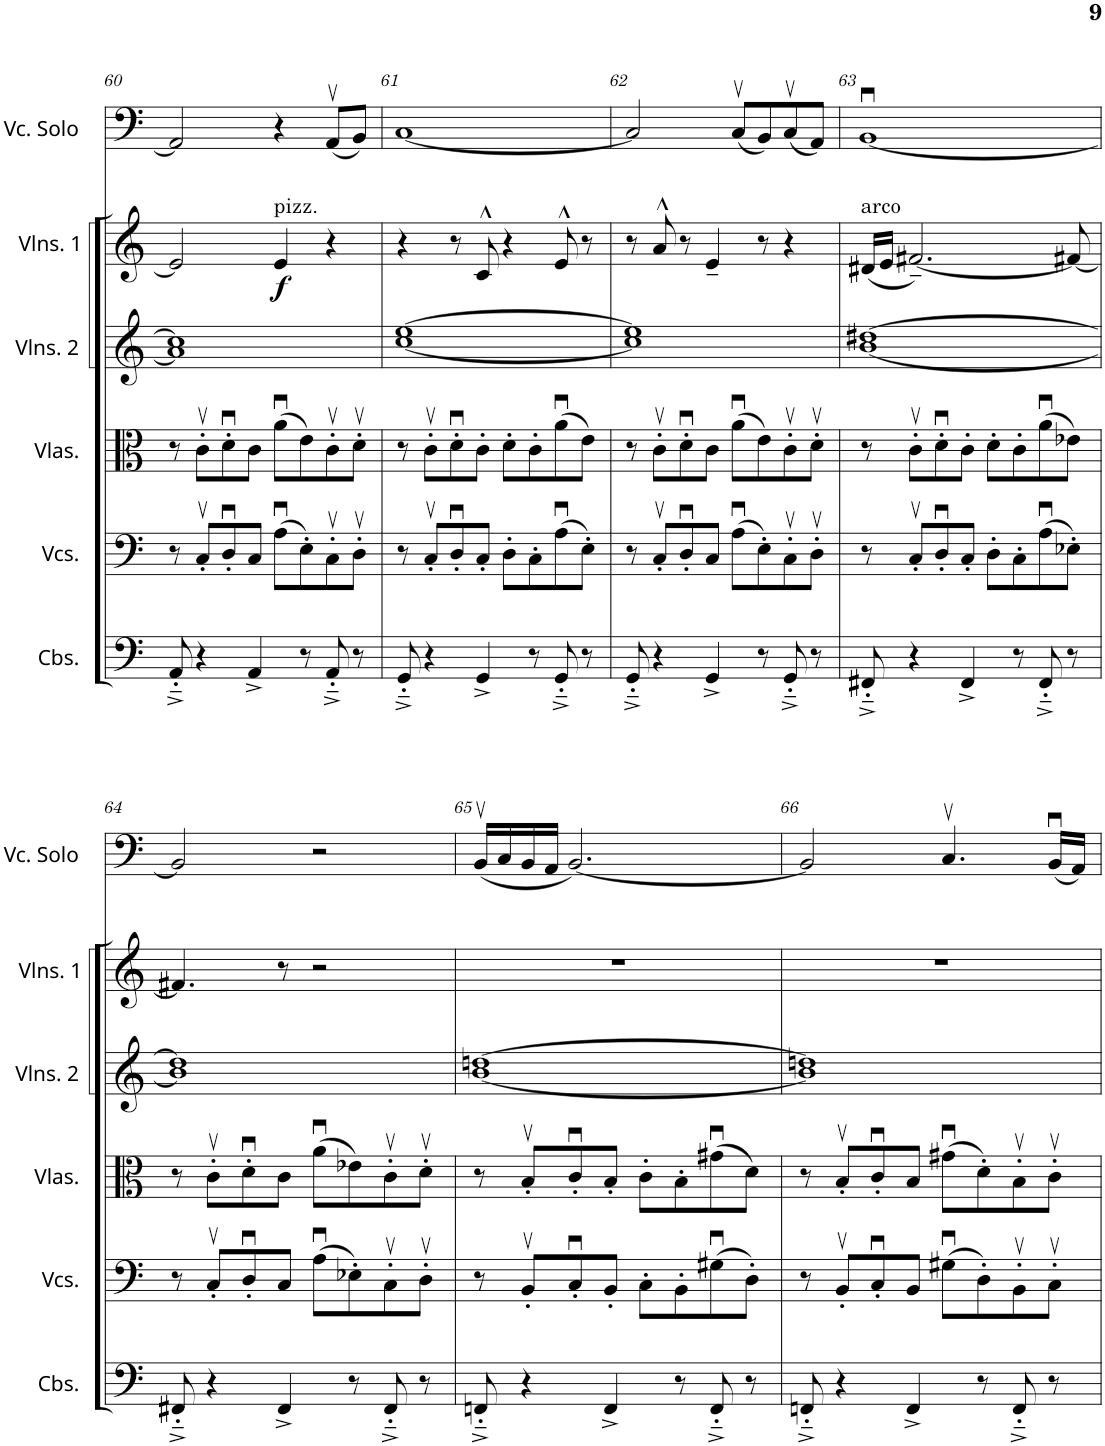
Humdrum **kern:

**kern	**kern	**kern	**kern	**kern	**dynam	**kern
*part6	*part5	*part4	*part3	*part2	*part2	*part1
*staff6	*staff5	*staff4	*staff3	*staff2	*staff2	*staff1
*I"Contrabasses	*I"Violoncellos	*I"Violas	*I"Violins 2	*I"Violins 1	*	*I"Violoncello Solo
*I'Cbs.	*I'Vcs.	*I'Vlas.	*I'Vlns. 2	*I'Vlns. 1	*	*I'Vc. Solo
!!LO:PB:g=z
*clefF4	*clefF4	*clefC3	*clefG2	*clefG2	*	*clefF4
*Trd7c12	*	*	*	*	*	*
*k[]	*k[]	*k[]	*k[]	*k[]	*	*k[]
*M4/4	*M4/4	*M4/4	*M4/4	*M4/4	*	*M4/4
=60	=60	=60	=60	=60	=60	=60
8AA'~^/	8r	8r	1a] 1cc]	2e/]	.	2AA/]
4r	8Cv'/L	8cv'\L	.	.	.	.
.	8Du'/	8du'\	.	.	.	.
4AA^/	8C/J	8c\J	.	.	.	.
!	!	!	!	!LO:TX:a:t=pizz.	!	!
!	!	!	!	!	!LO:DY:b	!
.	(8Au\L	(8au\L	.	4e/	f	4r
8r	8E'\)	8e\)	.	.	.	.
8AA'~^/	8Cv'\	8cv'\	.	4r	.	(8AAv/L
8r	8Dv'\J	8dv'\J	.	.	.	8BB/J)
=61	=61	=61	=61	=61	=61	=61
8GG'~^/	8r	8r	[1cc [1ee	4r	.	[1C
4r	8Cv'/L	8cv'\L	.	.	.	.
.	8Du'/	8du'\	.	8r	.	.
4GG^/	8C'/J	8c'\J	.	8c^^/	.	.
.	8D'\L	8d'\L	.	4r	.	.
8r	8C'\	8c'\	.	.	.	.
8GG'~^/	(8Au\	(8au\	.	8e^^/	.	.
8r	8E'\J)	8e\J)	.	8r	.	.
=62	=62	=62	=62	=62	=62	=62
8GG'~^/	8r	8r	1cc] 1ee]	8r	.	2C/]
4r	8Cv'/L	8cv'\L	.	8a^^/	.	.
.	8Du'/	8du'\	.	8r	.	.
4GG^/	8C/J	8c\J	.	4e~/	.	.
.	(8Au\L	(8au\L	.	.	.	(8Cv/L
8r	8E'\)	8e\)	.	8r	.	8BB/)
8GG'~^/	8Cv'\	8cv'\	.	4r	.	(8Cv/
8r	8Dv'\J	8dv'\J	.	.	.	8AA/J)
=63	=63	=63	=63	=63	=63	=63
!	!	!	!	!LO:TX:a:t=arco	!	!
8FF#X'~^/	8r	8r	[1b [1dd#X	(16d#X/LL	.	[1BBu
.	.	.	.	16e/JJ	.	.
4r	8Cv'/L	8cv'\L	.	[2.f#X~/)	.	.
.	8Du'/	8du'\	.	.	.	.
4FF#^/	8C'/J	8c'\J	.	.	.	.
.	8D'\L	8d'\L	.	.	.	.
8r	8C'\	8c'\	.	.	.	.
8FF#'~^/	(8Au\	(8au\	.	.	.	.
8r	8E-X'\J)	8e-X\J)	.	8f#X/_	.	.
!!LO:LB:g=z
=64	=64	=64	=64	=64	=64	=64
8FF#X'~^/	8r	8r	1b] 1dd#]	4.f#X/]	.	2BB/]
4r	8Cv'/L	8cv'\L	.	.	.	.
.	8Du'/	8du'\	.	.	.	.
4FF#^/	8C/J	8c\J	.	8r	.	.
.	(8Au\L	(8au\L	.	2r	.	2r
8r	8E-X'\)	8e-X\)	.	.	.	.
8FF#'~^/	8Cv'\	8cv'\	.	.	.	.
8r	8Dv'\J	8dv'\J	.	.	.	.
=65	=65	=65	=65	=65	=65	=65
8FFn'~^/	8r	8r	[1b [1ddn	1r	.	(16BBv/LL
.	.	.	.	.	.	16C/
4r	8BBv'/L	8Bv'/L	.	.	.	16BB/
.	.	.	.	.	.	16AA/JJ
.	8Cu'/	8cu'/	.	.	.	[2.BB/)
4FF^/	8BB'/J	8B'/J	.	.	.	.
.	8C'\L	8c'\L	.	.	.	.
8r	8BB'\	8B'\	.	.	.	.
8FF'~^/	(8G#Xu\	(8g#Xu\	.	.	.	.
8r	8D'\J)	8d\J)	.	.	.	.
=66	=66	=66	=66	=66	=66	=66
8FFn'~^/	8r	8r	1b] 1ddn]	1r	.	2BB/]
4r	8BBv'/L	8Bv'/L	.	.	.	.
.	8Cu'/	8cu'/	.	.	.	.
4FF^/	8BB/J	8B/J	.	.	.	.
.	(8G#Xu\L	(8g#Xu\L	.	.	.	4.Cv/
8r	8D'\)	8d'\)	.	.	.	.
8FF'~^/	8BBv'\	8Bv'\	.	.	.	.
8r	8Cv'\J	8cv'\J	.	.	.	(16BBu/LL
.	.	.	.	.	.	16AA/JJ)
=	=	=	=	=	=	=
*-	*-	*-	*-	*-	*-	*-
